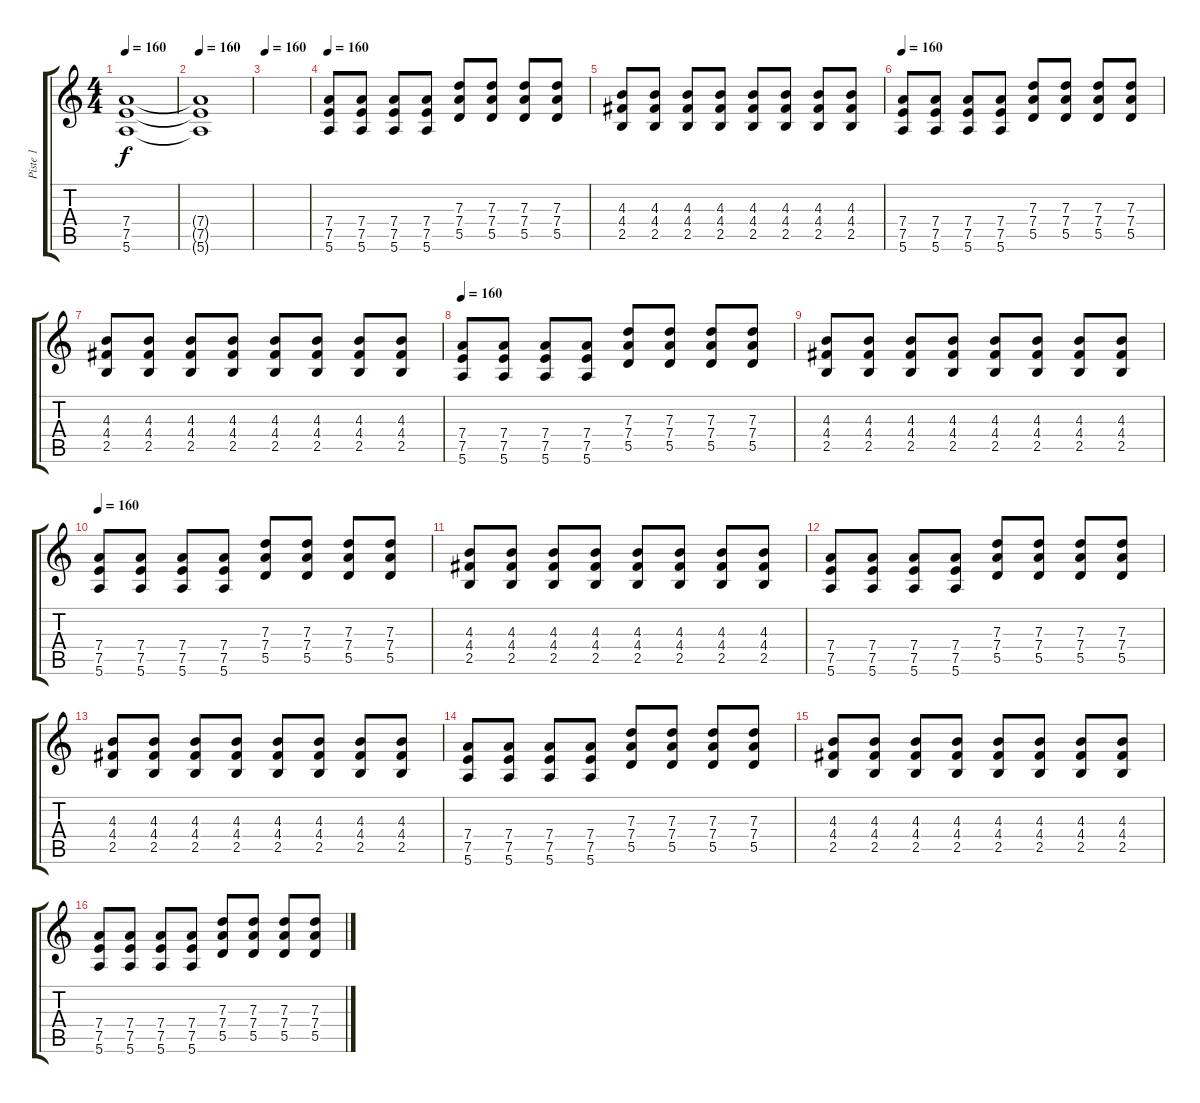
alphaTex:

\track ("Piste 1" "Piste 1") {instrument overdrivenguitar}
\staff {score tabs}
\tuning (E4 B3 G3 D3 A2 E2) {hide}
\ts (4 4)
\tempo 160
\clef g2
\ks c
(7.4{t} 7.5{t} 5.6{t}).1{dy f} |
\tempo 160
(7.4{t} 7.5{t} 5.6{t}).1 |
\tempo 160
|
\tempo 160
(7.4 7.5 5.6).8 (7.4 7.5 5.6).8 (7.4 7.5 5.6).8 (7.4 7.5 5.6).8 (7.3 7.4 5.5).8 (7.3 7.4 5.5).8 (7.3 7.4 5.5).8 (7.3 7.4 5.5).8 |
(4.3 4.4 2.5).8 (4.3 4.4 2.5).8 (4.3 4.4 2.5).8 (4.3 4.4 2.5).8 (4.3 4.4 2.5).8 (4.3 4.4 2.5).8 (4.3 4.4 2.5).8 (4.3 4.4 2.5).8 |
\tempo 160
(7.4 7.5 5.6).8 (7.4 7.5 5.6).8 (7.4 7.5 5.6).8 (7.4 7.5 5.6).8 (7.3 7.4 5.5).8 (7.3 7.4 5.5).8 (7.3 7.4 5.5).8 (7.3 7.4 5.5).8 |
(4.3 4.4 2.5).8 (4.3 4.4 2.5).8 (4.3 4.4 2.5).8 (4.3 4.4 2.5).8 (4.3 4.4 2.5).8 (4.3 4.4 2.5).8 (4.3 4.4 2.5).8 (4.3 4.4 2.5).8 |
\tempo 160
(7.4 7.5 5.6).8 (7.4 7.5 5.6).8 (7.4 7.5 5.6).8 (7.4 7.5 5.6).8 (7.3 7.4 5.5).8 (7.3 7.4 5.5).8 (7.3 7.4 5.5).8 (7.3 7.4 5.5).8 |
(4.3 4.4 2.5).8 (4.3 4.4 2.5).8 (4.3 4.4 2.5).8 (4.3 4.4 2.5).8 (4.3 4.4 2.5).8 (4.3 4.4 2.5).8 (4.3 4.4 2.5).8 (4.3 4.4 2.5).8 |
\tempo 160
(7.4 7.5 5.6).8 (7.4 7.5 5.6).8 (7.4 7.5 5.6).8 (7.4 7.5 5.6).8 (7.3 7.4 5.5).8 (7.3 7.4 5.5).8 (7.3 7.4 5.5).8 (7.3 7.4 5.5).8 |
(4.3 4.4 2.5).8 (4.3 4.4 2.5).8 (4.3 4.4 2.5).8 (4.3 4.4 2.5).8 (4.3 4.4 2.5).8 (4.3 4.4 2.5).8 (4.3 4.4 2.5).8 (4.3 4.4 2.5).8 |
(7.4 7.5 5.6).8 (7.4 7.5 5.6).8 (7.4 7.5 5.6).8 (7.4 7.5 5.6).8 (7.3 7.4 5.5).8 (7.3 7.4 5.5).8 (7.3 7.4 5.5).8 (7.3 7.4 5.5).8 |
(4.3 4.4 2.5).8 (4.3 4.4 2.5).8 (4.3 4.4 2.5).8 (4.3 4.4 2.5).8 (4.3 4.4 2.5).8 (4.3 4.4 2.5).8 (4.3 4.4 2.5).8 (4.3 4.4 2.5).8 |
(7.4 7.5 5.6).8 (7.4 7.5 5.6).8 (7.4 7.5 5.6).8 (7.4 7.5 5.6).8 (7.3 7.4 5.5).8 (7.3 7.4 5.5).8 (7.3 7.4 5.5).8 (7.3 7.4 5.5).8 |
(4.3 4.4 2.5).8 (4.3 4.4 2.5).8 (4.3 4.4 2.5).8 (4.3 4.4 2.5).8 (4.3 4.4 2.5).8 (4.3 4.4 2.5).8 (4.3 4.4 2.5).8 (4.3 4.4 2.5).8 |
(7.4 7.5 5.6).8 (7.4 7.5 5.6).8 (7.4 7.5 5.6).8 (7.4 7.5 5.6).8 (7.3 7.4 5.5).8 (7.3 7.4 5.5).8 (7.3 7.4 5.5).8 (7.3 7.4 5.5).8
